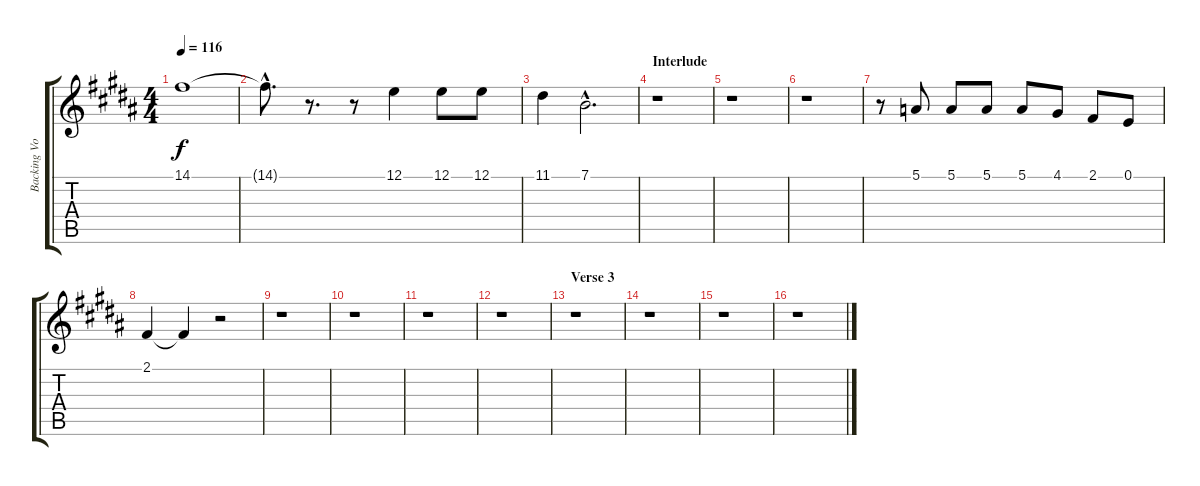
\track ("Backing Vocals" "Backing Vo") {instrument stringensemble1}
\staff {score tabs}
\tuning (E4 B3 G3 D3 A2 E2) {hide}
\ts (4 4)
\tempo 116
\clef g2
\ks b
14.1.1{dy f} |
14.1{hac t}.8{d} r.8{d} r.8 12.1.4 12.1.8 12.1.8 |
11.1.4 7.1{hac}.2{d} |
\section ("" "Interlude")
r.1 |
r.1 |
r.1 |
r.8 5.1.8 5.1.8 5.1.8 5.1.8 4.1.8 2.1.8 0.1.8 |
2.1.4 2.1{t}.4 r.2 |
r.1 |
r.1 |
r.1 |
r.1 |
\section ("" "Verse 3")
r.1 |
r.1 |
r.1 |
r.1
